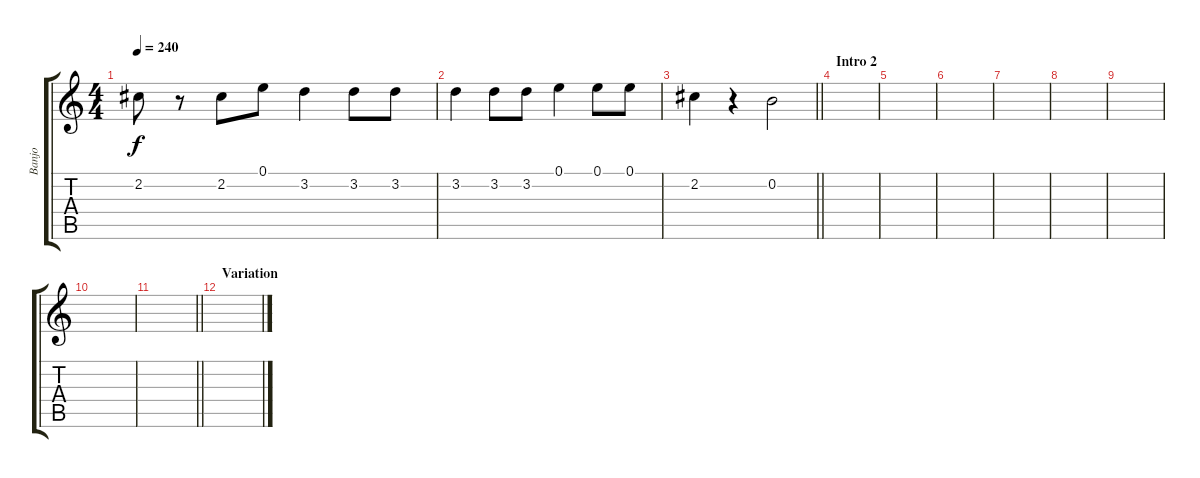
\track ("Banjo" "Banjo") {instrument banjo}
\staff {score tabs}
\tuning (E4 B3 G3 D3 A2 E2) {hide}
\displaytranspose 12
\ts (4 4)
\tempo 240
\clef g2
\ks c
2.2.8{dy f} r.8 2.2.8 0.1.8 3.2.4 3.2.8 3.2.8 |
3.2.4 3.2.8 3.2.8 0.1.4 0.1.8 0.1.8 |
\barLineRight lightlight
2.2.4 r.4 0.2.2 |
\section ("" "Intro 2")
|
|
|
|
|
|
|
\barLineRight lightlight
|
\section ("" "Variation")
